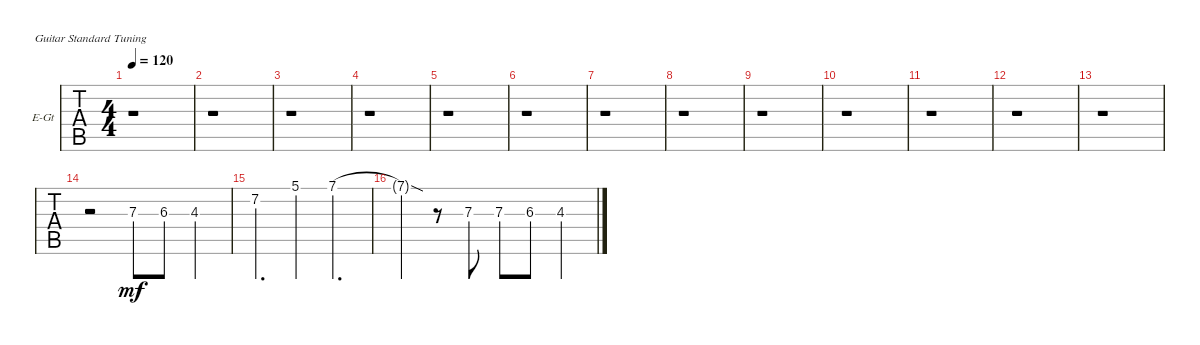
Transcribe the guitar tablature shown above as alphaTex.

\defaultSystemsLayout 4
\bracketExtendMode groupsimilarinstruments
\firstSystemTrackNameOrientation horizontal
\otherSystemsTrackNameOrientation horizontal
\track ("Соло" "E-Gt") {instrument overdrivenguitar}
\staff {tabs}
\tuning (E4 B3 G3 D3 A2 E2)
\ts (4 4)
\tempo 120
\clef g2
\ks c
r.1{dy mf} |
r.1 |
r.1 |
r.1 |
r.1 |
r.1 |
r.1 |
r.1 |
r.1 |
r.1 |
r.1 |
r.1 |
r.1 |
r.2 7.3.8 6.3.8 4.3.4 |
7.2.4{d} 5.1.4 7.1.4{d} |
7.1{sod t}.4 r.8 7.3.8 7.3.8 6.3.8 4.3.4
